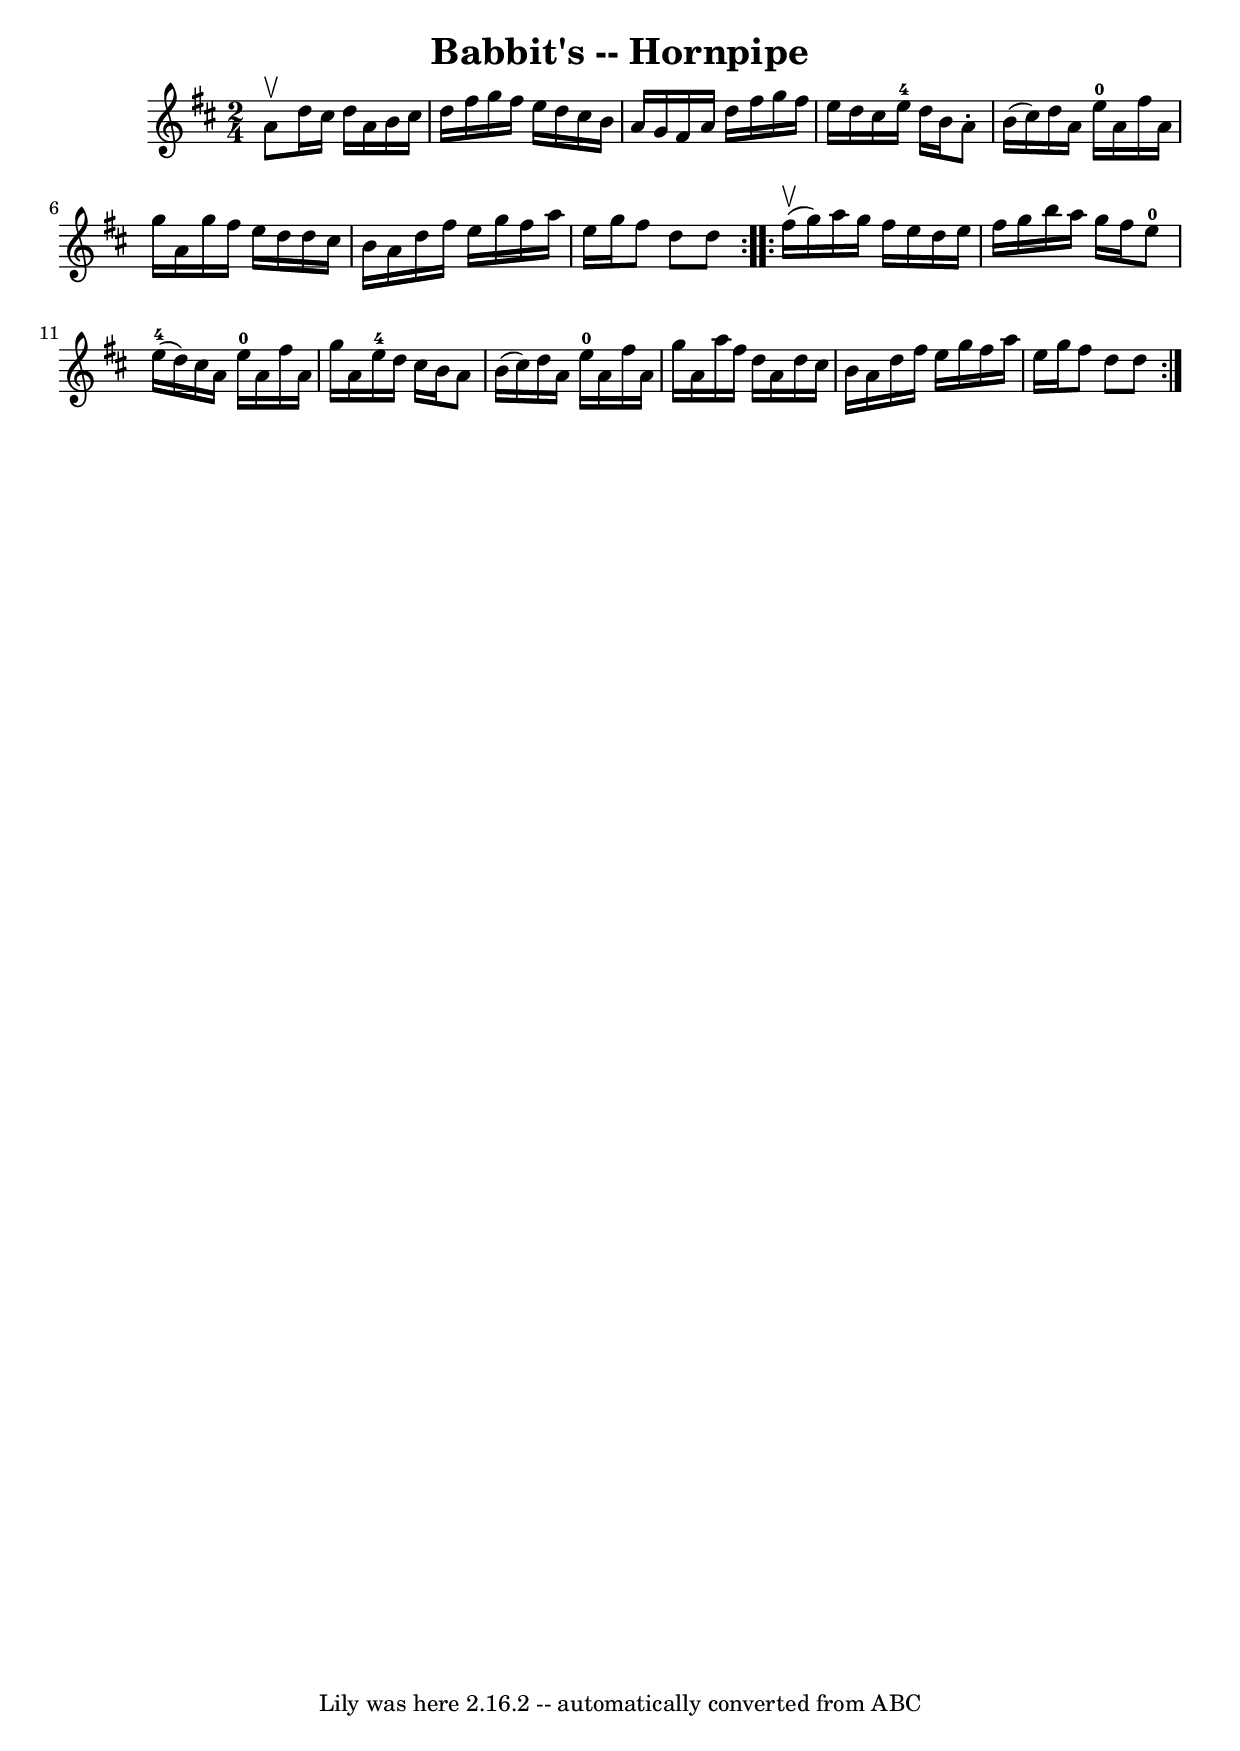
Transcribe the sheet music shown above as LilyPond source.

\version "2.7.40"
\include "Mammoth.ily"
\header {
	book = "Cole's 1000 Fiddle Tunes"
	crossRefNumber = "1"
	footnotes = ""
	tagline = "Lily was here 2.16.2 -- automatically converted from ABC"
	title = "Babbit's -- Hornpipe"
}
voicedefault =  {
\set Score.defaultBarType = "empty"

\repeat volta 2 {
\time 2/4 \key d \major a'8^\upbow |
 d''16 cis''16 d''16    
a'16 b'16 cis''16 d''16 fis''16  |
 g''16 fis''16    
e''16 d''16 cis''16 b'16 a'16 g'16  |
 fis'16 a'16    
d''16 fis''16 g''16 fis''16 e''16 d''16  |
 cis''16    
e''16-4 d''16 b'16 a'8 -. b'16 (cis''16) |
 d''16  
 a'16 e''16-0 a'16 fis''16 a'16 g''16 a'16  |
   
g''16 fis''16 e''16 d''16 d''16 cis''16 b'16 a'16  
|
 d''16 fis''16 e''16 g''16 fis''16 a''16 e''16    
g''16  |
 fis''8 d''8 d''8  }     \repeat volta 2 { fis''16 
(^\upbow g''16) |
 a''16 g''16 fis''16 e''16 d''16    
e''16 fis''16 g''16  |
 b''16 a''16 g''16 fis''16      
e''8-0 e''16-4(d''16) |
 cis''16 a'16 e''16 
-0 a'16 fis''16 a'16 g''16 a'16  |
 e''16-4 d''16  
 cis''16 b'16 a'8 b'16 (cis''16) |
 d''16 a'16    
e''16-0 a'16 fis''16 a'16 g''16 a'16  |
 a''16    
fis''16 d''16 a'16 d''16 cis''16 b'16 a'16  |
 d''16  
 fis''16 e''16 g''16 fis''16 a''16 e''16 g''16  |
   
fis''8 d''8 d''8  }   
}

\score{
    <<

	\context Staff="default"
	{
	    \voicedefault 
	}

    >>
	\layout {
	}
	\midi {}
}
